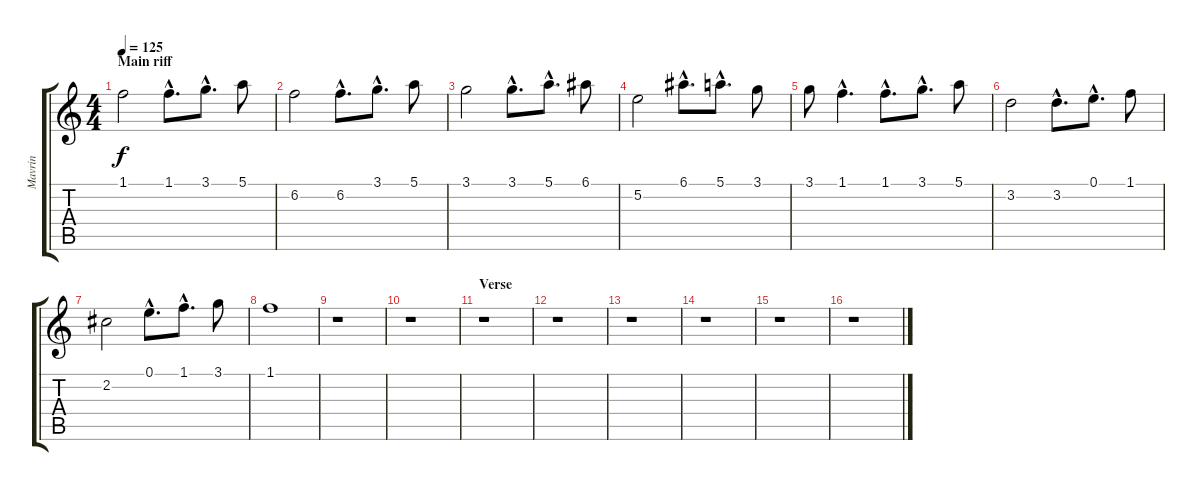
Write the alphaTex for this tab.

\track ("Mavrin" "Mavrin") {instrument distortionguitar}
\staff {score tabs}
\tuning (E4 B3 G3 D3 A2 E2) {hide}
\ts (4 4)
\section ("" "Main riff")
\tempo 125
\clef g2
\ks c
1.1.2{dy f} 1.1{hac}.8{d} 3.1{hac}.8{d} 5.1.8 |
6.2.2 6.2{hac}.8{d} 3.1{hac}.8{d} 5.1.8 |
3.1.2 3.1{hac}.8{d} 5.1{hac}.8{d} 6.1.8 |
5.2.2 6.1{hac}.8{d} 5.1{hac}.8{d} 3.1.8 |
3.1.8 1.1{hac}.4{d} 1.1{hac}.8{d} 3.1{hac}.8{d} 5.1.8 |
3.2.2 3.2{hac}.8{d} 0.1{hac}.8{d} 1.1.8 |
2.2.2 0.1{hac}.8{d} 1.1{hac}.8{d} 3.1.8 |
1.1.1 |
r.1 |
r.1 |
\section ("" "Verse")
r.1 |
r.1 |
r.1 |
r.1 |
r.1 |
r.1
